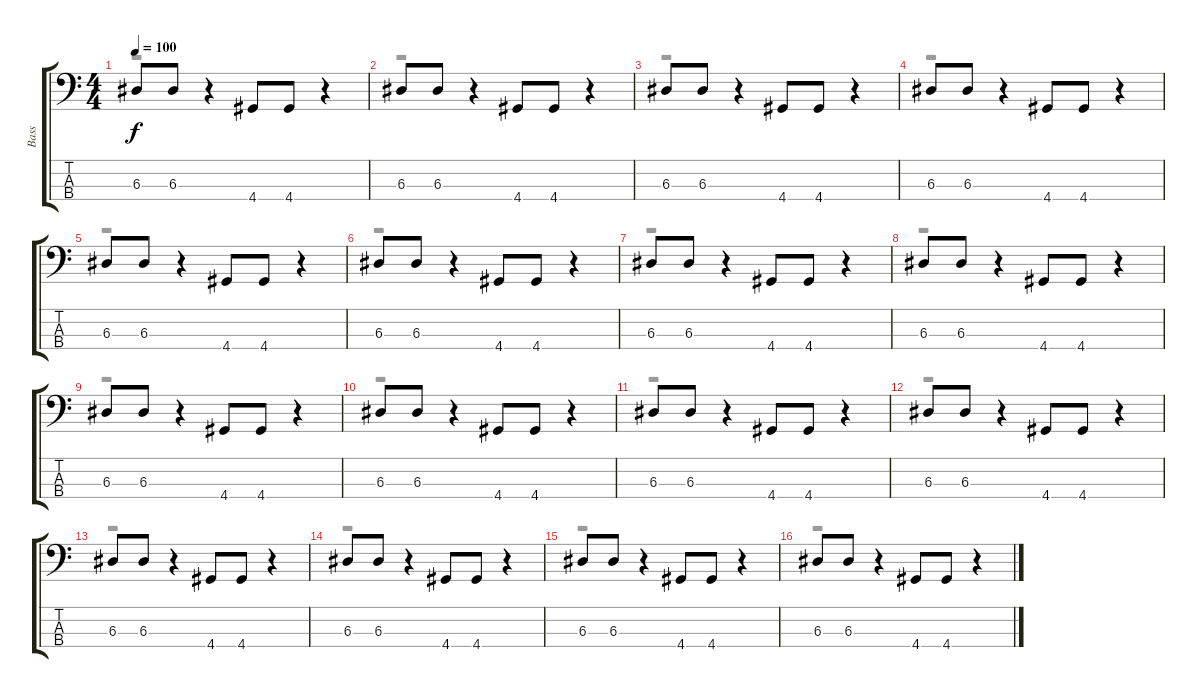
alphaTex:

\track ("Bass" "Bass") {instrument electricbassfinger}
\staff {score tabs}
\tuning (G2 D2 A1 E1) {hide}
\voice
\ts (4 4)
\tempo 100
\clef f4
\ks c
6.3.8{dy f} 6.3.8 r.4 4.4.8 4.4.8 r.4 |
6.3.8 6.3.8 r.4 4.4.8 4.4.8 r.4 |
6.3.8 6.3.8 r.4 4.4.8 4.4.8 r.4 |
6.3.8 6.3.8 r.4 4.4.8 4.4.8 r.4 |
6.3.8 6.3.8 r.4 4.4.8 4.4.8 r.4 |
6.3.8 6.3.8 r.4 4.4.8 4.4.8 r.4 |
6.3.8 6.3.8 r.4 4.4.8 4.4.8 r.4 |
6.3.8 6.3.8 r.4 4.4.8 4.4.8 r.4 |
6.3.8 6.3.8 r.4 4.4.8 4.4.8 r.4 |
6.3.8 6.3.8 r.4 4.4.8 4.4.8 r.4 |
6.3.8 6.3.8 r.4 4.4.8 4.4.8 r.4 |
6.3.8 6.3.8 r.4 4.4.8 4.4.8 r.4 |
6.3.8 6.3.8 r.4 4.4.8 4.4.8 r.4 |
6.3.8 6.3.8 r.4 4.4.8 4.4.8 r.4 |
6.3.8 6.3.8 r.4 4.4.8 4.4.8 r.4 |
6.3.8 6.3.8 r.4 4.4.8 4.4.8 r.4
\voice
\clef f4
\ottava regular
\simile none
\ks c
r.1{dy f} |
r.1 |
r.1 |
r.1 |
r.1 |
r.1 |
r.1 |
r.1 |
r.1 |
r.1 |
r.1 |
r.1 |
r.1 |
r.1 |
r.1 |
r.1
